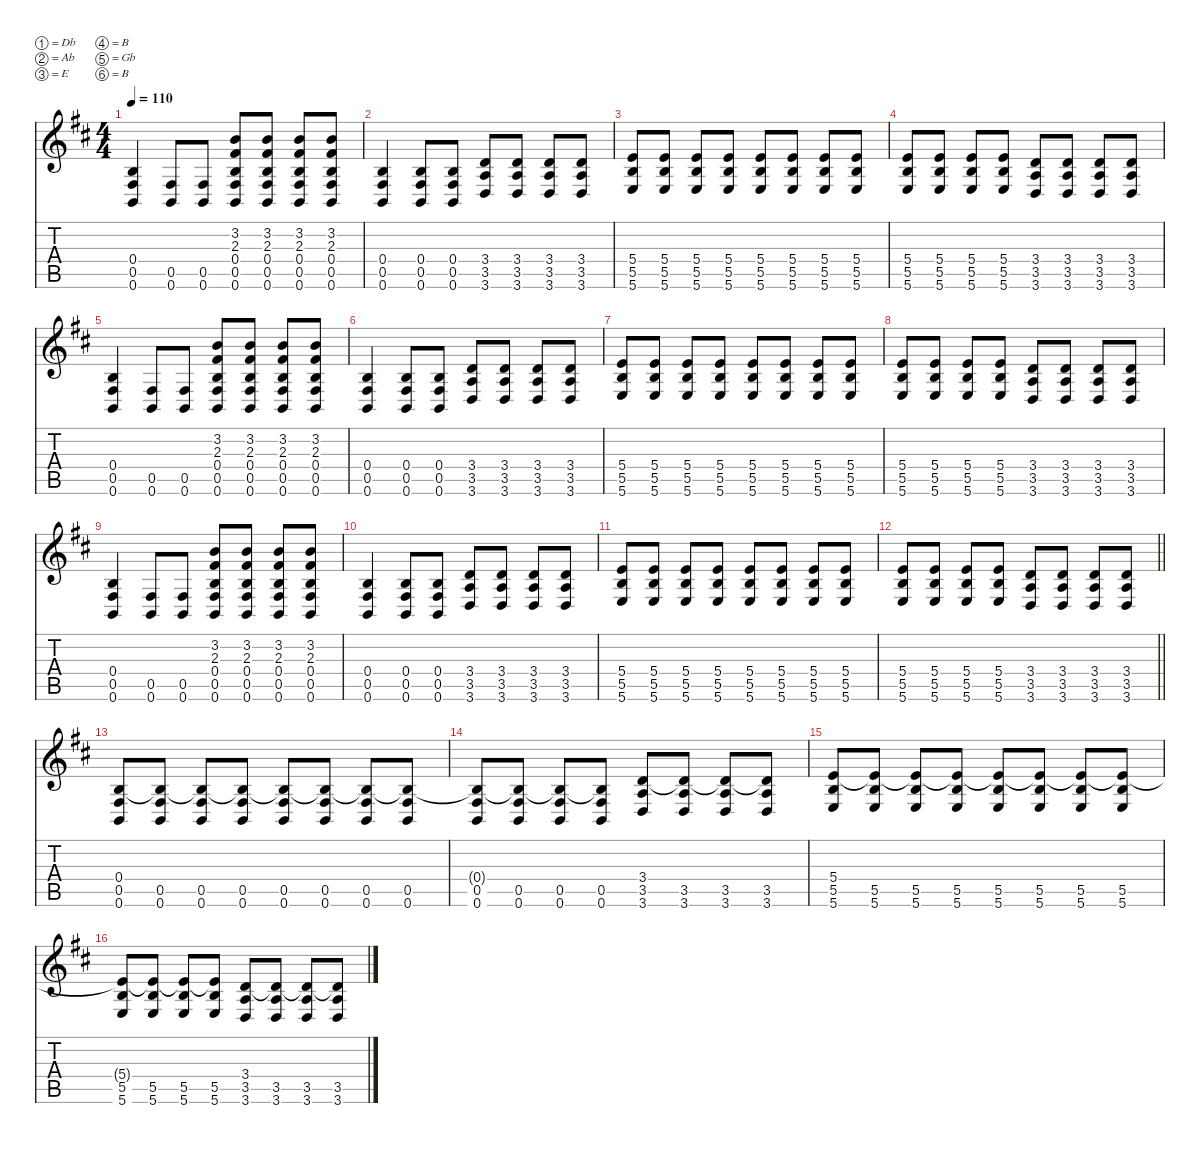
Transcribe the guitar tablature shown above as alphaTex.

\defaultSystemsLayout 4
\hideDynamics
\bracketExtendMode nobrackets
\singleTrackTrackNamePolicy hidden
\multiTrackTrackNamePolicy hidden
\firstSystemTrackNameMode fullname
\firstSystemTrackNameOrientation horizontal
\otherSystemsTrackNameOrientation horizontal
\track ("Michael Gallagher Dist" "od.guit.") {defaultSystemsLayout 8 instrument overdrivenguitar}
\staff {score tabs}
\tuning (Db4 Ab3 E3 B2 Gb2 B1)
\ts (4 4)
\tempo 110
\clef g2
\ks bminor
(0.4{acc forcenatural} 0.5{acc #} 0.6{acc forcenatural}).4{dy f beam Up} (0.5{acc #} 0.6{acc forcenatural}).8{beam Up} (0.5{acc #} 0.6{acc forcenatural}).8{beam Up} (3.2{acc forcenatural} 2.3{acc #} 0.4{acc forcenatural} 0.5{acc #} 0.6{acc forcenatural}).8{beam Up} (3.2{acc forcenatural} 2.3{acc #} 0.4{acc forcenatural} 0.5{acc #} 0.6{acc forcenatural}).8{beam Up} (3.2{acc forcenatural} 2.3{acc #} 0.4{acc forcenatural} 0.5{acc #} 0.6{acc forcenatural}).8{beam Up} (3.2{acc forcenatural} 2.3{acc #} 0.4{acc forcenatural} 0.5{acc #} 0.6{acc forcenatural}).8{beam Up} |
(0.4{acc forcenatural} 0.5{acc #} 0.6{acc forcenatural}).4{beam Up} (0.4{acc forcenatural} 0.5{acc #} 0.6{acc forcenatural}).8{beam Up} (0.4{acc forcenatural} 0.5{acc #} 0.6{acc forcenatural}).8{beam Up} (3.4{acc forcenatural} 3.5{acc forcenatural} 3.6{acc forcenatural}).8{beam Up} (3.4{acc forcenatural} 3.5{acc forcenatural} 3.6{acc forcenatural}).8{beam Up} (3.4{acc forcenatural} 3.5{acc forcenatural} 3.6{acc forcenatural}).8{beam Up} (3.4{acc forcenatural} 3.5{acc forcenatural} 3.6{acc forcenatural}).8{beam Up} |
(5.4{acc forcenatural} 5.5{acc forcenatural} 5.6{acc forcenatural}).8{beam Up} (5.4{acc forcenatural} 5.5{acc forcenatural} 5.6{acc forcenatural}).8{beam Up} (5.4{acc forcenatural} 5.5{acc forcenatural} 5.6{acc forcenatural}).8{beam Up} (5.4{acc forcenatural} 5.5{acc forcenatural} 5.6{acc forcenatural}).8{beam Up} (5.4{acc forcenatural} 5.5{acc forcenatural} 5.6{acc forcenatural}).8{beam Up} (5.4{acc forcenatural} 5.5{acc forcenatural} 5.6{acc forcenatural}).8{beam Up} (5.4{acc forcenatural} 5.5{acc forcenatural} 5.6{acc forcenatural}).8{beam Up} (5.4{acc forcenatural} 5.5{acc forcenatural} 5.6{acc forcenatural}).8{beam Up} |
(5.4{acc forcenatural} 5.5{acc forcenatural} 5.6{acc forcenatural}).8{beam Up} (5.4{acc forcenatural} 5.5{acc forcenatural} 5.6{acc forcenatural}).8{beam Up} (5.4{acc forcenatural} 5.5{acc forcenatural} 5.6{acc forcenatural}).8{beam Up} (5.4{acc forcenatural} 5.5{acc forcenatural} 5.6{acc forcenatural}).8{beam Up} (3.4{acc forcenatural} 3.5{acc forcenatural} 3.6{acc forcenatural}).8{beam Up} (3.4{acc forcenatural} 3.5{acc forcenatural} 3.6{acc forcenatural}).8{beam Up} (3.4{acc forcenatural} 3.5{acc forcenatural} 3.6{acc forcenatural}).8{beam Up} (3.4{acc forcenatural} 3.5{acc forcenatural} 3.6{acc forcenatural}).8{beam Up} |
(0.4{acc forcenatural} 0.5{acc #} 0.6{acc forcenatural}).4{beam Up} (0.5{acc #} 0.6{acc forcenatural}).8{beam Up} (0.5{acc #} 0.6{acc forcenatural}).8{beam Up} (3.2{acc forcenatural} 2.3{acc #} 0.4{acc forcenatural} 0.5{acc #} 0.6{acc forcenatural}).8{beam Up} (3.2{acc forcenatural} 2.3{acc #} 0.4{acc forcenatural} 0.5{acc #} 0.6{acc forcenatural}).8{beam Up} (3.2{acc forcenatural} 2.3{acc #} 0.4{acc forcenatural} 0.5{acc #} 0.6{acc forcenatural}).8{beam Up} (3.2{acc forcenatural} 2.3{acc #} 0.4{acc forcenatural} 0.5{acc #} 0.6{acc forcenatural}).8{beam Up} |
(0.4{acc forcenatural} 0.5{acc #} 0.6{acc forcenatural}).4{beam Up} (0.4{acc forcenatural} 0.5{acc #} 0.6{acc forcenatural}).8{beam Up} (0.4{acc forcenatural} 0.5{acc #} 0.6{acc forcenatural}).8{beam Up} (3.4{acc forcenatural} 3.5{acc forcenatural} 3.6{acc forcenatural}).8{beam Up} (3.4{acc forcenatural} 3.5{acc forcenatural} 3.6{acc forcenatural}).8{beam Up} (3.4{acc forcenatural} 3.5{acc forcenatural} 3.6{acc forcenatural}).8{beam Up} (3.4{acc forcenatural} 3.5{acc forcenatural} 3.6{acc forcenatural}).8{beam Up} |
(5.4{acc forcenatural} 5.5{acc forcenatural} 5.6{acc forcenatural}).8{beam Up} (5.4{acc forcenatural} 5.5{acc forcenatural} 5.6{acc forcenatural}).8{beam Up} (5.4{acc forcenatural} 5.5{acc forcenatural} 5.6{acc forcenatural}).8{beam Up} (5.4{acc forcenatural} 5.5{acc forcenatural} 5.6{acc forcenatural}).8{beam Up} (5.4{acc forcenatural} 5.5{acc forcenatural} 5.6{acc forcenatural}).8{beam Up} (5.4{acc forcenatural} 5.5{acc forcenatural} 5.6{acc forcenatural}).8{beam Up} (5.4{acc forcenatural} 5.5{acc forcenatural} 5.6{acc forcenatural}).8{beam Up} (5.4{acc forcenatural} 5.5{acc forcenatural} 5.6{acc forcenatural}).8{beam Up} |
(5.4{acc forcenatural} 5.5{acc forcenatural} 5.6{acc forcenatural}).8{beam Up} (5.4{acc forcenatural} 5.5{acc forcenatural} 5.6{acc forcenatural}).8{beam Up} (5.4{acc forcenatural} 5.5{acc forcenatural} 5.6{acc forcenatural}).8{beam Up} (5.4{acc forcenatural} 5.5{acc forcenatural} 5.6{acc forcenatural}).8{beam Up} (3.4{acc forcenatural} 3.5{acc forcenatural} 3.6{acc forcenatural}).8{beam Up} (3.4{acc forcenatural} 3.5{acc forcenatural} 3.6{acc forcenatural}).8{beam Up} (3.4{acc forcenatural} 3.5{acc forcenatural} 3.6{acc forcenatural}).8{beam Up} (3.4{acc forcenatural} 3.5{acc forcenatural} 3.6{acc forcenatural}).8{beam Up} |
(0.4{acc forcenatural} 0.5{acc #} 0.6{acc forcenatural}).4{beam Up} (0.5{acc #} 0.6{acc forcenatural}).8{beam Up} (0.5{acc #} 0.6{acc forcenatural}).8{beam Up} (3.2{acc forcenatural} 2.3{acc #} 0.4{acc forcenatural} 0.5{acc #} 0.6{acc forcenatural}).8{beam Up} (3.2{acc forcenatural} 2.3{acc #} 0.4{acc forcenatural} 0.5{acc #} 0.6{acc forcenatural}).8{beam Up} (3.2{acc forcenatural} 2.3{acc #} 0.4{acc forcenatural} 0.5{acc #} 0.6{acc forcenatural}).8{beam Up} (3.2{acc forcenatural} 2.3{acc #} 0.4{acc forcenatural} 0.5{acc #} 0.6{acc forcenatural}).8{beam Up} |
(0.4{acc forcenatural} 0.5{acc #} 0.6{acc forcenatural}).4{beam Up} (0.4{acc forcenatural} 0.5{acc #} 0.6{acc forcenatural}).8{beam Up} (0.4{acc forcenatural} 0.5{acc #} 0.6{acc forcenatural}).8{beam Up} (3.4{acc forcenatural} 3.5{acc forcenatural} 3.6{acc forcenatural}).8{beam Up} (3.4{acc forcenatural} 3.5{acc forcenatural} 3.6{acc forcenatural}).8{beam Up} (3.4{acc forcenatural} 3.5{acc forcenatural} 3.6{acc forcenatural}).8{beam Up} (3.4{acc forcenatural} 3.5{acc forcenatural} 3.6{acc forcenatural}).8{beam Up} |
(5.4{acc forcenatural} 5.5{acc forcenatural} 5.6{acc forcenatural}).8{beam Up} (5.4{acc forcenatural} 5.5{acc forcenatural} 5.6{acc forcenatural}).8{beam Up} (5.4{acc forcenatural} 5.5{acc forcenatural} 5.6{acc forcenatural}).8{beam Up} (5.4{acc forcenatural} 5.5{acc forcenatural} 5.6{acc forcenatural}).8{beam Up} (5.4{acc forcenatural} 5.5{acc forcenatural} 5.6{acc forcenatural}).8{beam Up} (5.4{acc forcenatural} 5.5{acc forcenatural} 5.6{acc forcenatural}).8{beam Up} (5.4{acc forcenatural} 5.5{acc forcenatural} 5.6{acc forcenatural}).8{beam Up} (5.4{acc forcenatural} 5.5{acc forcenatural} 5.6{acc forcenatural}).8{beam Up} |
\barLineRight lightlight
(5.4{acc forcenatural} 5.5{acc forcenatural} 5.6{acc forcenatural}).8{beam Up} (5.4{acc forcenatural} 5.5{acc forcenatural} 5.6{acc forcenatural}).8{beam Up} (5.4{acc forcenatural} 5.5{acc forcenatural} 5.6{acc forcenatural}).8{beam Up} (5.4{acc forcenatural} 5.5{acc forcenatural} 5.6{acc forcenatural}).8{beam Up} (3.4{acc forcenatural} 3.5{acc forcenatural} 3.6{acc forcenatural}).8{beam Up} (3.4{acc forcenatural} 3.5{acc forcenatural} 3.6{acc forcenatural}).8{beam Up} (3.4{acc forcenatural} 3.5{acc forcenatural} 3.6{acc forcenatural}).8{beam Up} (3.4{acc forcenatural} 3.5{acc forcenatural} 3.6{acc forcenatural}).8{beam Up} |
(0.4{acc forcenatural} 0.5{acc #} 0.6{acc forcenatural}).8{beam Up} (0.4{t acc forcenatural} 0.5{acc #} 0.6{acc forcenatural}).8{beam Up} (0.4{t acc forcenatural} 0.5{acc #} 0.6{acc forcenatural}).8{beam Up} (0.4{t acc forcenatural} 0.5{acc #} 0.6{acc forcenatural}).8{beam Up} (0.4{t acc forcenatural} 0.5{acc #} 0.6{acc forcenatural}).8{beam Up} (0.4{t acc forcenatural} 0.5{acc #} 0.6{acc forcenatural}).8{beam Up} (0.4{t acc forcenatural} 0.5{acc #} 0.6{acc forcenatural}).8{beam Up} (0.4{t acc forcenatural} 0.5{acc #} 0.6{acc forcenatural}).8{beam Up} |
(0.4{t acc forcenatural} 0.5{acc #} 0.6{acc forcenatural}).8{beam Up} (0.4{t acc forcenatural} 0.5{acc #} 0.6{acc forcenatural}).8{beam Up} (0.4{t acc forcenatural} 0.5{acc #} 0.6{acc forcenatural}).8{beam Up} (0.4{t acc forcenatural} 0.5{acc #} 0.6{acc forcenatural}).8{beam Up} (3.4{acc forcenatural} 3.5{acc forcenatural} 3.6{acc forcenatural}).8{beam Up} (3.4{t acc forcenatural} 3.5{acc forcenatural} 3.6{acc forcenatural}).8{beam Up} (3.4{t acc forcenatural} 3.5{acc forcenatural} 3.6{acc forcenatural}).8{beam Up} (3.4{t acc forcenatural} 3.5{acc forcenatural} 3.6{acc forcenatural}).8{beam Up} |
(5.4{acc forcenatural} 5.5{acc forcenatural} 5.6{acc forcenatural}).8{beam Up} (5.4{t acc forcenatural} 5.5{acc forcenatural} 5.6{acc forcenatural}).8{beam Up} (5.4{t acc forcenatural} 5.5{acc forcenatural} 5.6{acc forcenatural}).8{beam Up} (5.4{t acc forcenatural} 5.5{acc forcenatural} 5.6{acc forcenatural}).8{beam Up} (5.4{t acc forcenatural} 5.5{acc forcenatural} 5.6{acc forcenatural}).8{beam Up} (5.4{t acc forcenatural} 5.5{acc forcenatural} 5.6{acc forcenatural}).8{beam Up} (5.4{t acc forcenatural} 5.5{acc forcenatural} 5.6{acc forcenatural}).8{beam Up} (5.4{t acc forcenatural} 5.5{acc forcenatural} 5.6{acc forcenatural}).8{beam Up} |
(5.4{t acc forcenatural} 5.5{acc forcenatural} 5.6{acc forcenatural}).8{beam Up} (5.4{t acc forcenatural} 5.5{acc forcenatural} 5.6{acc forcenatural}).8{beam Up} (5.4{t acc forcenatural} 5.5{acc forcenatural} 5.6{acc forcenatural}).8{beam Up} (5.4{t acc forcenatural} 5.5{acc forcenatural} 5.6{acc forcenatural}).8{beam Up} (3.4{acc forcenatural} 3.5{acc forcenatural} 3.6{acc forcenatural}).8{beam Up} (3.4{t acc forcenatural} 3.5{acc forcenatural} 3.6{acc forcenatural}).8{beam Up} (3.4{t acc forcenatural} 3.5{acc forcenatural} 3.6{acc forcenatural}).8{beam Up} (3.4{t acc forcenatural} 3.5{acc forcenatural} 3.6{acc forcenatural}).8{beam Up}
